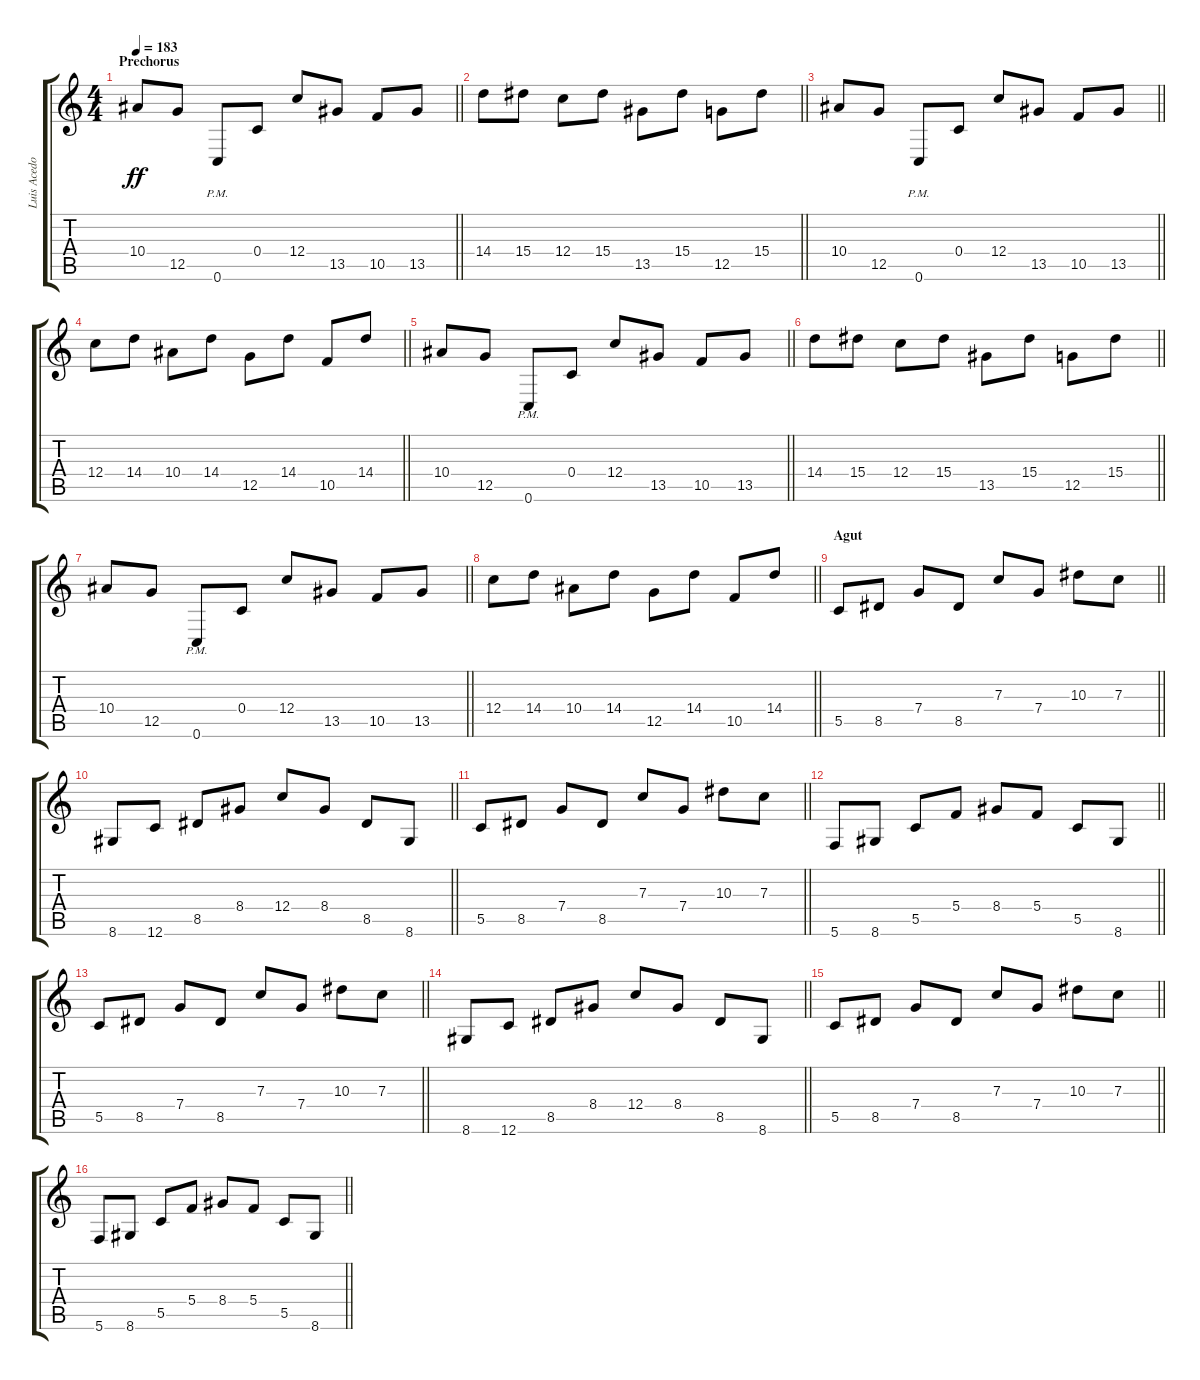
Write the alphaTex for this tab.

\track ("Luis Acedo" "Luis Acedo") {instrument distortionguitar}
\staff {score tabs}
\tuning (D4 A3 F3 C3 G2 C2) {hide}
\ts (4 4)
\section ("" "Prechorus")
\tempo 183
\clef g2
\barLineRight lightlight
\ks c
10.4.8{dy ff} 12.5.8 0.6{pm}.8 0.4.8 12.4.8 13.5.8 10.5.8 13.5.8 |
\barLineRight lightlight
14.4.8 15.4.8 12.4.8 15.4.8 13.5.8 15.4.8 12.5.8 15.4.8 |
\barLineRight lightlight
10.4.8 12.5.8 0.6{pm}.8 0.4.8 12.4.8 13.5.8 10.5.8 13.5.8 |
\barLineRight lightlight
12.4.8 14.4.8 10.4.8 14.4.8 12.5.8 14.4.8 10.5.8 14.4.8 |
\barLineRight lightlight
10.4.8 12.5.8 0.6{pm}.8 0.4.8 12.4.8 13.5.8 10.5.8 13.5.8 |
\barLineRight lightlight
14.4.8 15.4.8 12.4.8 15.4.8 13.5.8 15.4.8 12.5.8 15.4.8 |
\barLineRight lightlight
10.4.8 12.5.8 0.6{pm}.8 0.4.8 12.4.8 13.5.8 10.5.8 13.5.8 |
\barLineRight lightlight
12.4.8 14.4.8 10.4.8 14.4.8 12.5.8 14.4.8 10.5.8 14.4.8 |
\section ("" "Agut")
\barLineRight lightlight
5.5.8 8.5.8 7.4.8 8.5.8 7.3.8 7.4.8 10.3.8 7.3.8 |
\barLineRight lightlight
8.6.8 12.6.8 8.5.8 8.4.8 12.4.8 8.4.8 8.5.8 8.6.8 |
\barLineRight lightlight
5.5.8 8.5.8 7.4.8 8.5.8 7.3.8 7.4.8 10.3.8 7.3.8 |
\barLineRight lightlight
5.6.8 8.6.8 5.5.8 5.4.8 8.4.8 5.4.8 5.5.8 8.6.8 |
\barLineRight lightlight
5.5.8 8.5.8 7.4.8 8.5.8 7.3.8 7.4.8 10.3.8 7.3.8 |
\barLineRight lightlight
8.6.8 12.6.8 8.5.8 8.4.8 12.4.8 8.4.8 8.5.8 8.6.8 |
\barLineRight lightlight
5.5.8 8.5.8 7.4.8 8.5.8 7.3.8 7.4.8 10.3.8 7.3.8 |
\barLineRight lightlight
5.6.8 8.6.8 5.5.8 5.4.8 8.4.8 5.4.8 5.5.8 8.6.8
